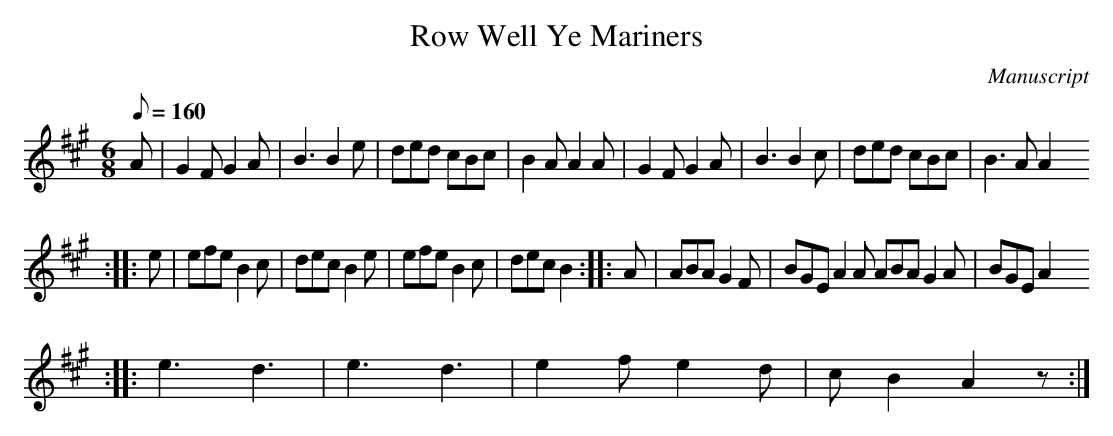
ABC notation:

X:1
T: Row Well Ye Mariners
M:6/8
L:1/8
Q:160
O:Manuscript
K:A
A|G2 F G2 A|B3 B2 e|ded cBc|B2 A A2 A|G2 F G2 A|B3 B2 c|ded cBc| B3 A A2
::\
e|efe B2 c|dec B2 e|efe B2 c|dec B2::A|ABA G2 F|BGE A2 A ABA G2 A|BGE A2
::\
e3 d3|e3 d3|e2 f e2 d|c B2 A2 z:|
